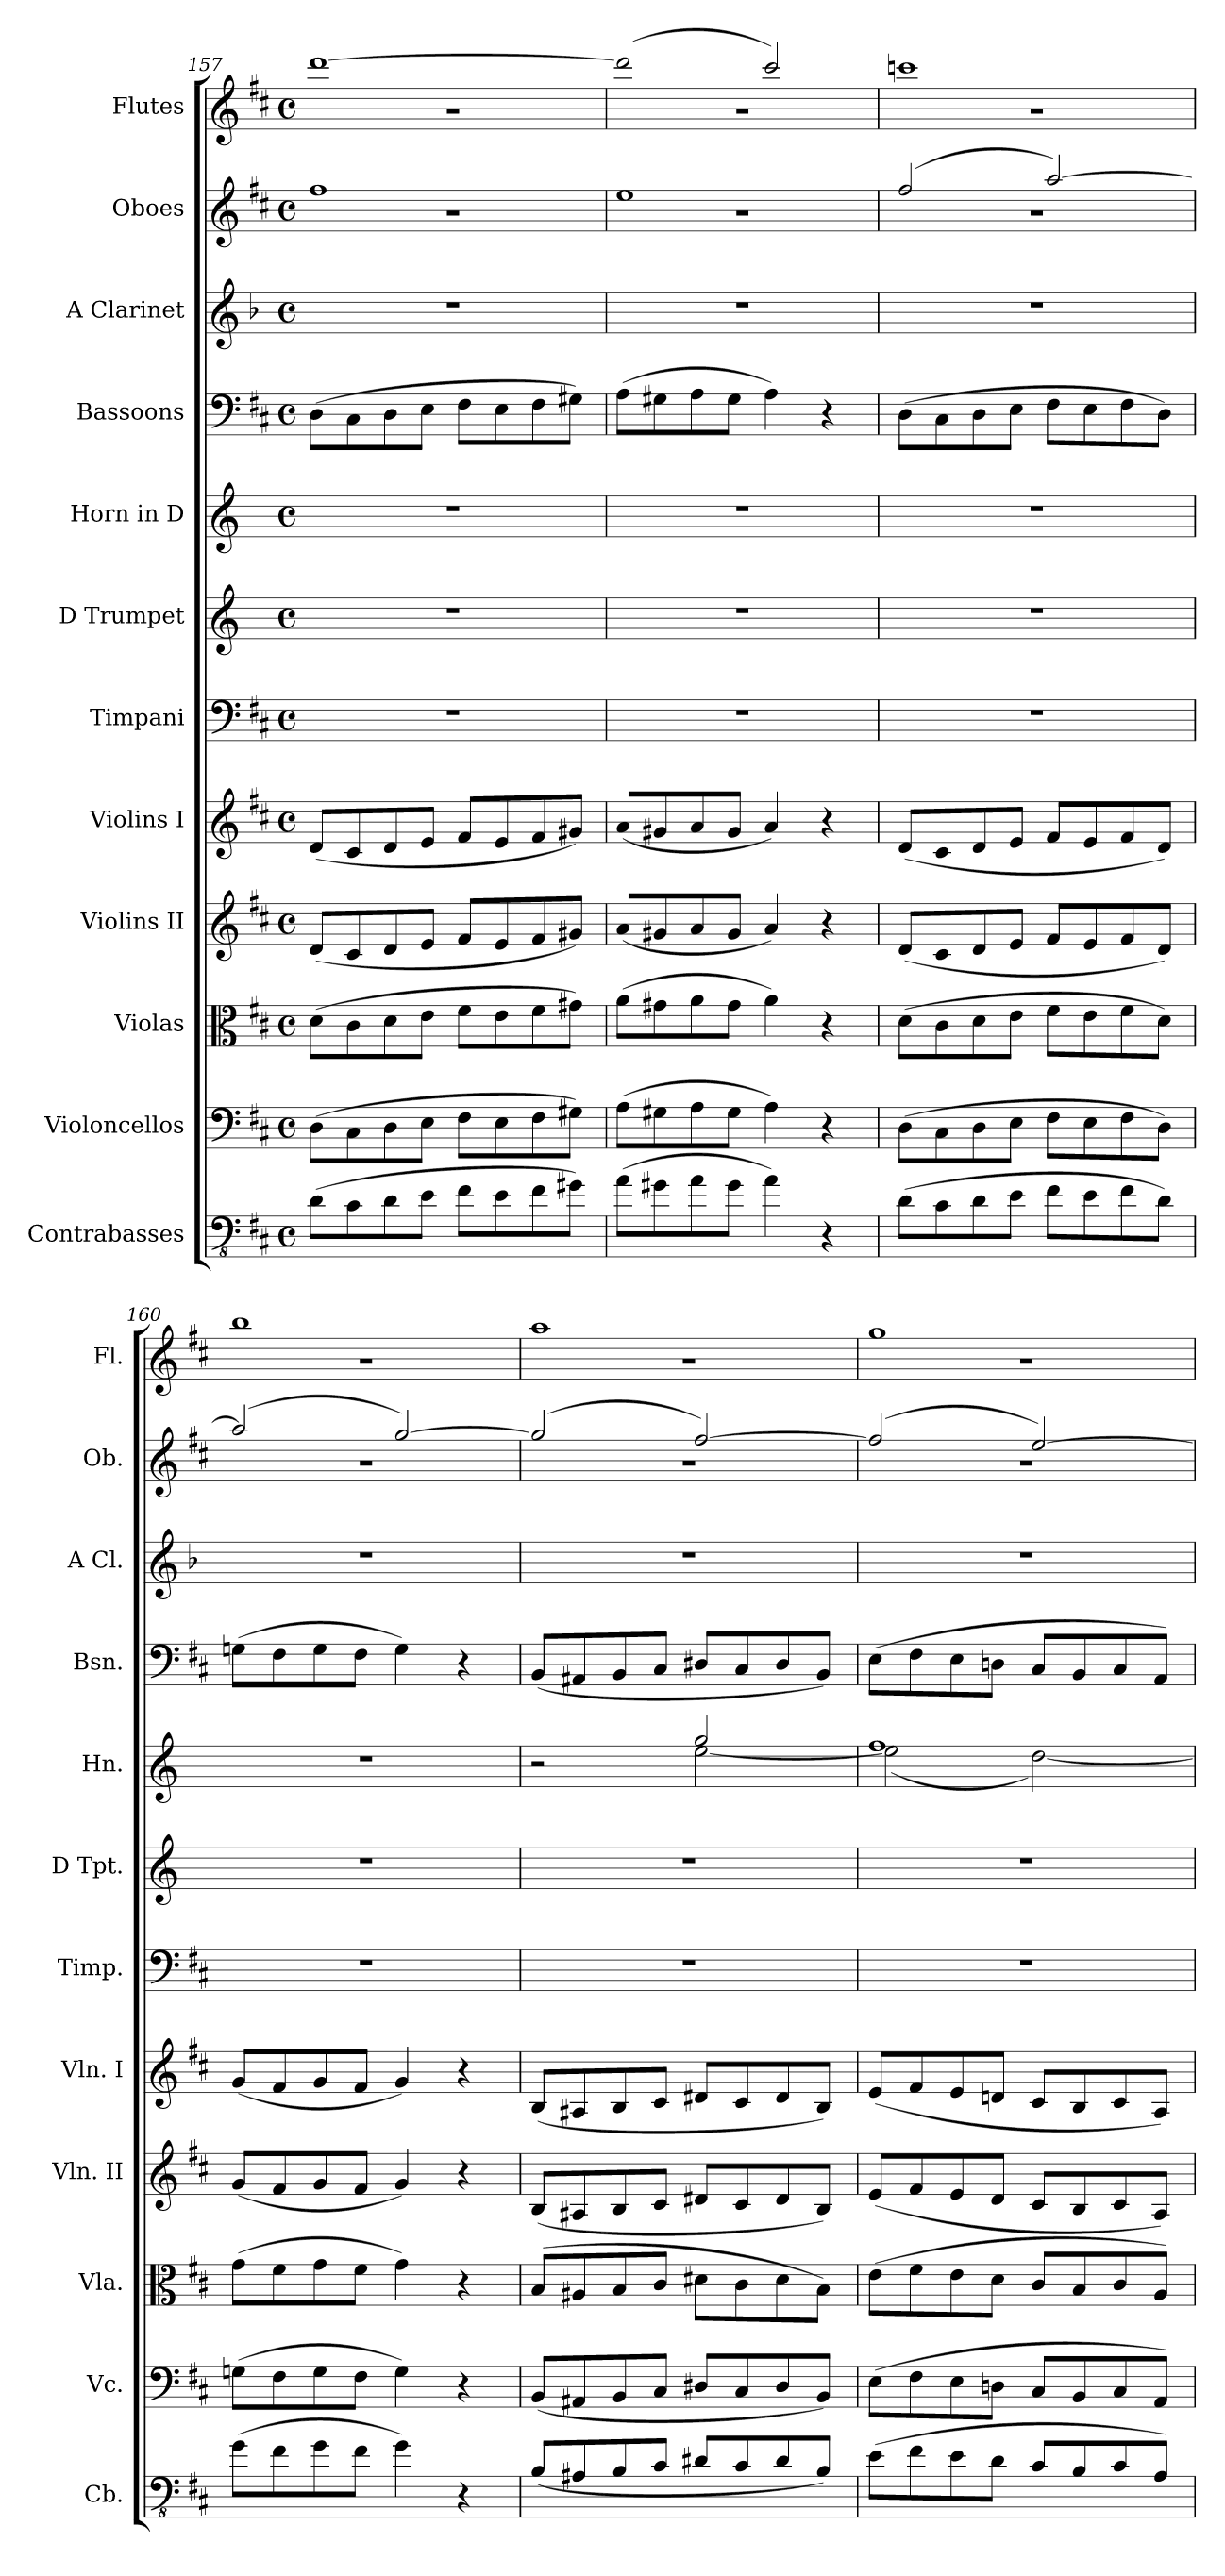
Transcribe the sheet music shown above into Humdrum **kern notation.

**kern	**kern	**kern	**kern	**kern	**kern	**kern	**kern	**kern	**kern	**kern	**kern
*part12	*part11	*part10	*part9	*part8	*part7	*part6	*part5	*part4	*part3	*part2	*part1
*staff12	*staff11	*staff10	*staff9	*staff8	*staff7	*staff6	*staff5	*staff4	*staff3	*staff2	*staff1
*I"Contrabasses	*I"Violoncellos	*I"Violas	*I"Violins II	*I"Violins I	*I"Timpani	*I"D Trumpet	*I"Horn in D	*I"Bassoons	*I"A Clarinet	*I"Oboes	*I"Flutes
*I'Cb.	*I'Vc.	*I'Vla.	*I'Vln. II	*I'Vln. I	*I'Timp.	*I'D Tpt.	*I'Hn.	*I'Bsn.	*I'A Cl.	*I'Ob.	*I'Fl.
*clefFv4	*clefF4	*clefC3	*clefG2	*clefG2	*clefF4	*clefG2	*clefG2	*clefF4	*clefG2	*clefG2	*clefG2
*ITrd7c12	*	*	*	*	*	*ITrd-1c-2	*ITrd6c10	*	*ITrd2c3	*	*
*k[f#c#]	*k[f#c#]	*k[f#c#]	*k[f#c#]	*k[f#c#]	*k[f#c#]	*k[f#c#]	*k[f#c#]	*k[f#c#]	*k[f#c#]	*k[f#c#]	*k[f#c#]
*M4/4	*M4/4	*M4/4	*M4/4	*M4/4	*M4/4	*M4/4	*M4/4	*M4/4	*M4/4	*M4/4	*M4/4
*met(c)	*met(c)	*met(c)	*met(c)	*met(c)	*met(c)	*met(c)	*met(c)	*met(c)	*met(c)	*met(c)	*met(c)
=157	=157	=157	=157	=157	=157	=157	=157	=157	=157	=157	=157
*	*	*	*	*	*	*	*	*	*	*^	*^
(>8DD\L	(>8D\L	(>8d\L	(<8d/L	(<8d/L	1r	1r	1r	(>8D\L	1r	1ff#	1r	[1ddd	1r
8CC#\	8C#\	8c#\	8c#/	8c#/	.	.	.	8C#\	.	.	.	.	.
8DD\	8D\	8d\	8d/	8d/	.	.	.	8D\	.	.	.	.	.
8EE\J	8E\J	8e\J	8e/J	8e/J	.	.	.	8E\J	.	.	.	.	.
8FF#\L	8F#\L	8f#\L	8f#/L	8f#/L	.	.	.	8F#\L	.	.	.	.	.
8EE\	8E\	8e\	8e/	8e/	.	.	.	8E\	.	.	.	.	.
8FF#\	8F#\	8f#\	8f#/	8f#/	.	.	.	8F#\	.	.	.	.	.
8GG#X\J)	8G#X\J)	8g#X\J)	8g#X/J)	8g#X/J)	.	.	.	8G#X\J)	.	.	.	.	.
=158	=158	=158	=158	=158	=158	=158	=158	=158	=158	=158	=158	=158	=158
(>8AA\L	(>8A\L	(>8a\L	(<8a/L	(<8a/L	1r	1r	1r	(>8A\L	1r	1ee	1r	(>2ddd/]	1r
8GG#X\	8G#X\	8g#X\	8g#X/	8g#X/	.	.	.	8G#X\	.	.	.	.	.
8AA\	8A\	8a\	8a/	8a/	.	.	.	8A\	.	.	.	.	.
8GG#\J	8G#\J	8g#\J	8g#/J	8g#/J	.	.	.	8G#\J	.	.	.	.	.
4AA\)	4A\)	4a\)	4a/)	4a/)	.	.	.	4A\)	.	.	.	2ccc#/)	.
4r	4r	4r	4r	4r	.	.	.	4r	.	.	.	.	.
=159	=159	=159	=159	=159	=159	=159	=159	=159	=159	=159	=159	=159	=159
(>8DD\L	(>8D\L	(>8d\L	(<8d/L	(<8d/L	1r	1r	1r	(>8D\L	1r	(>2ff#/	1r	1cccn	1r
8CC#\	8C#\	8c#\	8c#/	8c#/	.	.	.	8C#\	.	.	.	.	.
8DD\	8D\	8d\	8d/	8d/	.	.	.	8D\	.	.	.	.	.
8EE\J	8E\J	8e\J	8e/J	8e/J	.	.	.	8E\J	.	.	.	.	.
8FF#\L	8F#\L	8f#\L	8f#/L	8f#/L	.	.	.	8F#\L	.	[2aa/)	.	.	.
8EE\	8E\	8e\	8e/	8e/	.	.	.	8E\	.	.	.	.	.
8FF#\	8F#\	8f#\	8f#/	8f#/	.	.	.	8F#\	.	.	.	.	.
8DD\J)	8D\J)	8d\J)	8d/J)	8d/J)	.	.	.	8D\J)	.	.	.	.	.
=160	=160	=160	=160	=160	=160	=160	=160	=160	=160	=160	=160	=160	=160
(>8GG\L	(>8Gn\L	(>8g\L	(<8g/L	(<8g/L	1r	1r	1r	(>8Gn\L	1r	(>2aa/]	1r	1bb	1r
8FF#\	8F#\	8f#\	8f#/	8f#/	.	.	.	8F#\	.	.	.	.	.
8GG\	8G\	8g\	8g/	8g/	.	.	.	8G\	.	.	.	.	.
8FF#\J	8F#\J	8f#\J	8f#/J	8f#/J	.	.	.	8F#\J	.	.	.	.	.
4GG\)	4G\)	4g\)	4g/)	4g/)	.	.	.	4G\)	.	[2gg/)	.	.	.
4r	4r	4r	4r	4r	.	.	.	4r	.	.	.	.	.
!!LO:PB:g=z	!!
=161	=161	=161	=161	=161	=161	=161	=161	=161	=161	=161	=161	=161	=161
*	*	*	*	*	*	*	*^	*	*	*	*	*	*
(<8BBB/L	(<8BB/L	(>8B/L	(<8B/L	(<8B/L	1r	1r	2r	2rffyy	(<8BB/L	1r	(>2gg/]	1r	1aa	1r
8AAA#X/	8AA#X/	8A#X/	8A#X/	8A#X/	.	.	.	.	8AA#X/	.	.	.	.	.
8BBB/	8BB/	8B/	8B/	8B/	.	.	.	.	8BB/	.	.	.	.	.
8CC#/J	8C#/J	8c#/J	8c#/J	8c#/J	.	.	.	.	8C#/J	.	.	.	.	.
8DD#X/L	8D#X/L	8d#X\L	8d#X/L	8d#X/L	.	.	2a/	[2f#\	8D#X/L	.	[2ff#/)	.	.	.
8CC#/	8C#/	8c#\	8c#/	8c#/	.	.	.	.	8C#/	.	.	.	.	.
8DD#/	8D#/	8d#\	8d#/	8d#/	.	.	.	.	8D#/	.	.	.	.	.
8BBB/J)	8BB/J)	8B\J)	8B/J)	8B/J)	.	.	.	.	8BB/J)	.	.	.	.	.
=162	=162	=162	=162	=162	=162	=162	=162	=162	=162	=162	=162	=162	=162	=162
(>8EE\L	(>8E\L	(>8e\L	(<8e/L	(<8e/L	1r	1r	1g	(<2f#\]	(>8E\L	1r	(>2ff#/]	1r	1gg	1r
8FF#\	8F#\	8f#\	8f#/	8f#/	.	.	.	.	8F#\	.	.	.	.	.
8EE\	8E\	8e\	8e/	8e/	.	.	.	.	8E\	.	.	.	.	.
8DD\J	8Dn\J	8d\J	8d/J	8dn/J	.	.	.	.	8Dn\J	.	.	.	.	.
8CC#/L	8C#/L	8c#/L	8c#/L	8c#/L	.	.	.	[2e\)	8C#/L	.	[2ee/)	.	.	.
8BBB/	8BB/	8B/	8B/	8B/	.	.	.	.	8BB/	.	.	.	.	.
8CC#/	8C#/	8c#/	8c#/	8c#/	.	.	.	.	8C#/	.	.	.	.	.
8AAA/J)	8AA/J)	8A/J)	8A/J)	8A/J)	.	.	.	.	8AA/J)	.	.	.	.	.
*	*	*	*	*	*	*	*	*	*	*	*v	*v	*	*
*	*	*	*	*	*	*	*v	*v	*	*	*	*v	*v
=	=	=	=	=	=	=	=	=	=	=	=
*-	*-	*-	*-	*-	*-	*-	*-	*-	*-	*-	*-
